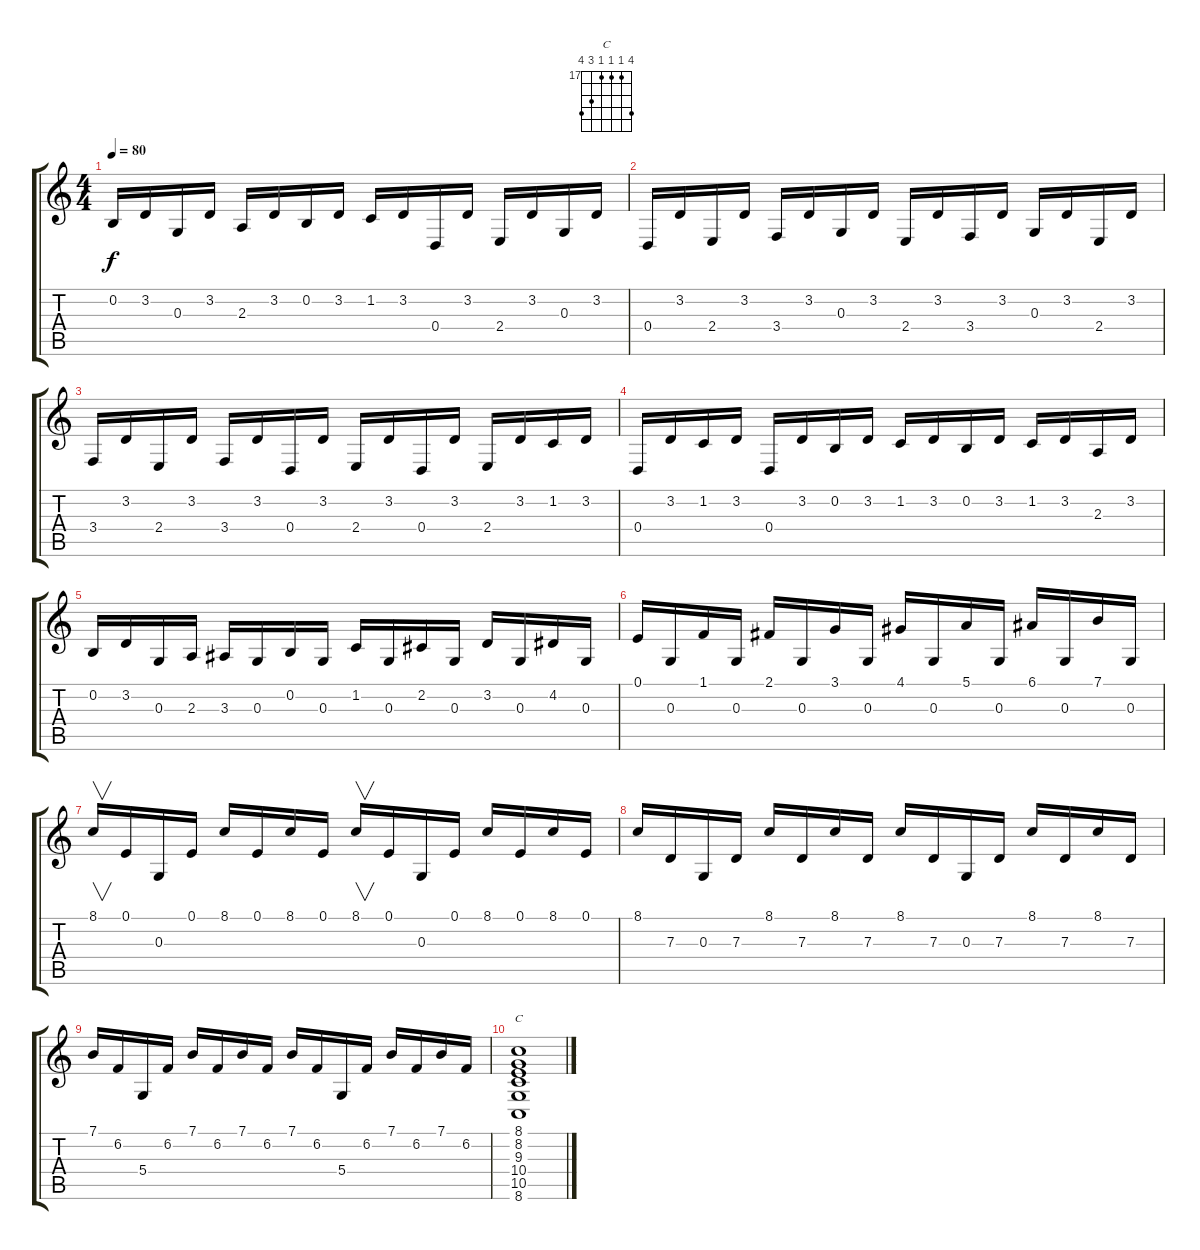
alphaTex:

\track "" {instrument cello}
\staff {score tabs}
\tuning (E4 B3 G3 D3 A2 E2) {hide}
\chord ("C" 20 17 17 17 19 20) {firstfret 17}
\ts (4 4)
\tempo 80
\clef g2
\ks c
0.2.16{dy f} 3.2.16 0.3.16 3.2.16 2.3.16 3.2.16 0.2.16 3.2.16 1.2.16 3.2.16 0.4.16 3.2.16 2.4.16 3.2.16 0.3.16 3.2.16 |
0.4.16 3.2.16 2.4.16 3.2.16 3.4.16 3.2.16 0.3.16 3.2.16 2.4.16 3.2.16 3.4.16 3.2.16 0.3.16 3.2.16 2.4.16 3.2.16 |
3.4.16 3.2.16 2.4.16 3.2.16 3.4.16 3.2.16 0.4.16 3.2.16 2.4.16 3.2.16 0.4.16 3.2.16 2.4.16 3.2.16 1.2.16 3.2.16 |
0.4.16 3.2.16 1.2.16 3.2.16 0.4.16 3.2.16 0.2.16 3.2.16 1.2.16 3.2.16 0.2.16 3.2.16 1.2.16 3.2.16 2.3.16 3.2.16 |
0.2.16 3.2.16 0.3.16 2.3.16 3.3.16 0.3.16 0.2.16 0.3.16 1.2.16 0.3.16 2.2.16 0.3.16 3.2.16 0.3.16 4.2.16 0.3.16 |
0.1.16 0.3.16 1.1.16 0.3.16 2.1.16 0.3.16 3.1.16 0.3.16 4.1.16 0.3.16 5.1.16 0.3.16 6.1.16 0.3.16 7.1.16 0.3.16 |
8.1.16{v} 0.1.16 0.3.16 0.1.16 8.1.16 0.1.16 8.1.16 0.1.16 8.1.16{v} 0.1.16 0.3.16 0.1.16 8.1.16 0.1.16 8.1.16 0.1.16 |
8.1.16 7.3.16 0.3.16 7.3.16 8.1.16 7.3.16 8.1.16 7.3.16 8.1.16 7.3.16 0.3.16 7.3.16 8.1.16 7.3.16 8.1.16 7.3.16 |
7.1.16 6.2.16 5.4.16 6.2.16 7.1.16 6.2.16 7.1.16 6.2.16 7.1.16 6.2.16 5.4.16 6.2.16 7.1.16 6.2.16 7.1.16 6.2.16 |
(8.1 8.2 9.3 10.4 10.5 8.6).1{ch "C"}
